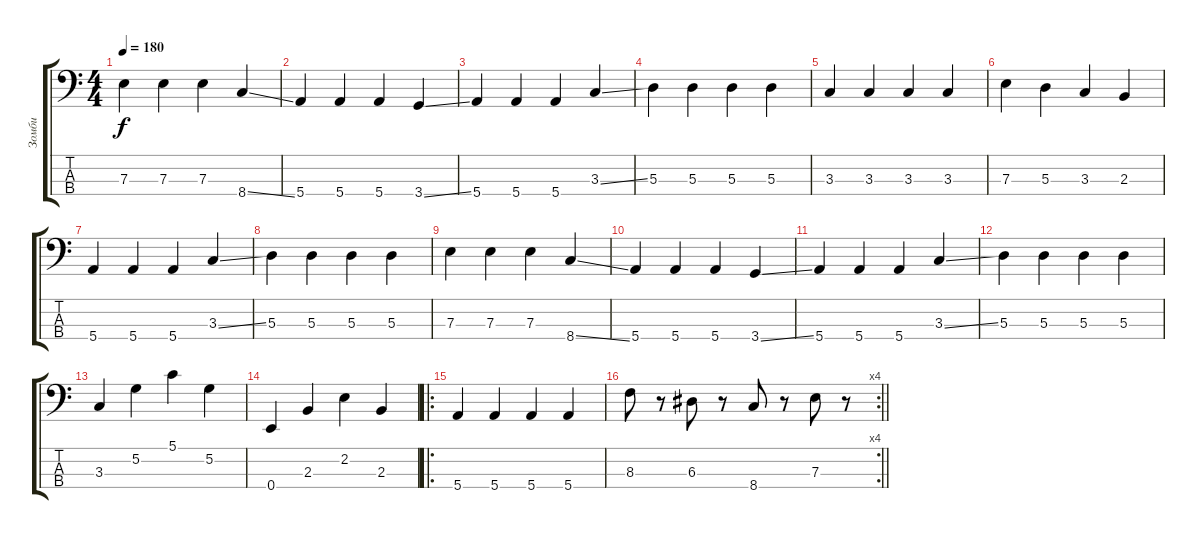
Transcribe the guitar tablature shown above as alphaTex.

\track ("Зомби" "Зомби") {instrument electricbasspick}
\staff {score tabs}
\tuning (G2 D2 A1 E1) {hide}
\ts (4 4)
\tempo 180
\clef f4
\ks c
7.3.4{dy f} 7.3.4 7.3.4 8.4{ss}.4 |
5.4.4 5.4.4 5.4.4 3.4{ss}.4 |
5.4.4 5.4.4 5.4.4 3.3{ss}.4 |
5.3.4 5.3.4 5.3.4 5.3.4 |
3.3.4 3.3.4 3.3.4 3.3.4 |
7.3.4 5.3.4 3.3.4 2.3.4 |
5.4.4 5.4.4 5.4.4 3.3{ss}.4 |
5.3.4 5.3.4 5.3.4 5.3.4 |
7.3.4 7.3.4 7.3.4 8.4{ss}.4 |
5.4.4 5.4.4 5.4.4 3.4{ss}.4 |
5.4.4 5.4.4 5.4.4 3.3{ss}.4 |
5.3.4 5.3.4 5.3.4 5.3.4 |
3.3.4 5.2.4 5.1.4 5.2.4 |
0.4.4 2.3.4 2.2.4 2.3.4 |
\ro
5.4.4 5.4.4 5.4.4 5.4.4 |
\rc 4
\barLineRight lightlight
8.3.8 r.8 6.3.8 r.8 8.4.8 r.8 7.3.8 r.8
